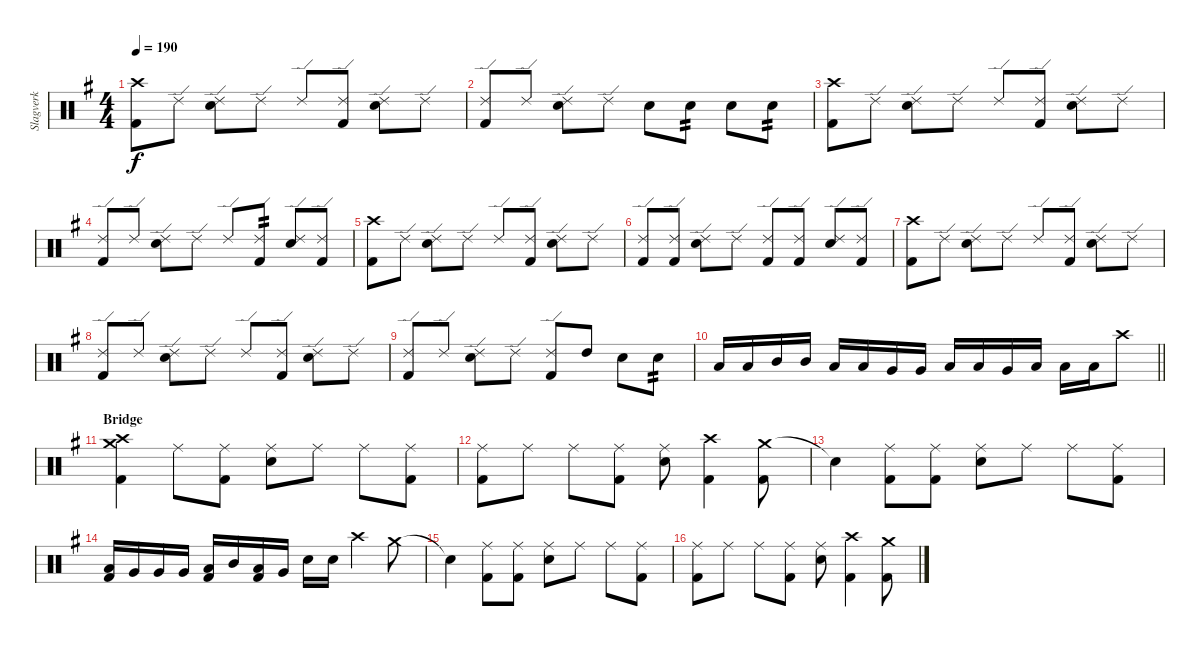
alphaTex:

\track ("Slagverk" "Slagverk") {instrument percussion}
\staff {score}
\articulation defaults
\ts (4 4)
\tempo 190
\clef neutral
\ks g
("Crash high (hit)" "Kick (hit) 2").8{dy f} "Ride (edge) 2".8 ("Ride (edge) 2" "Electric Snare (hit)").8 "Ride (edge) 2".8 "Ride (edge) 2".8 ("Ride (edge) 2" "Kick (hit) 2").8 ("Ride (edge) 2" "Electric Snare (hit)").8 "Ride (edge) 2".8 |
("Ride (edge) 2" "Kick (hit) 2").8 "Ride (edge) 2".8 ("Ride (edge) 2" "Electric Snare (hit)").8 "Ride (edge) 2".8 "Electric Snare (hit)".8 "Electric Snare (hit)".8{tp 2} "Electric Snare (hit)".8 "Electric Snare (hit)".8{tp 2} |
("Crash high (hit)" "Kick (hit) 2").8 "Ride (edge) 2".8 ("Ride (edge) 2" "Electric Snare (hit)").8 "Ride (edge) 2".8 "Ride (edge) 2".8 ("Ride (edge) 2" "Kick (hit) 2").8 ("Ride (edge) 2" "Electric Snare (hit)").8 "Ride (edge) 2".8 |
("Ride (edge) 2" "Kick (hit) 2").8 "Ride (edge) 2".8 ("Ride (edge) 2" "Electric Snare (hit)").8 "Ride (edge) 2".8 "Ride (edge) 2".8 ("Ride (edge) 2" "Kick (hit) 2").8{tp 2} ("Ride (edge) 2" "Electric Snare (hit)").8 ("Ride (edge) 2" "Kick (hit) 2").8 |
("Crash high (hit)" "Kick (hit) 2").8 "Ride (edge) 2".8 ("Ride (edge) 2" "Electric Snare (hit)").8 "Ride (edge) 2".8 "Ride (edge) 2".8 ("Ride (edge) 2" "Kick (hit) 2").8 ("Ride (edge) 2" "Electric Snare (hit)").8 "Ride (edge) 2".8 |
("Ride (edge) 2" "Kick (hit) 2").8 ("Ride (edge) 2" "Kick (hit) 2").8 ("Ride (edge) 2" "Electric Snare (hit)").8 "Ride (edge) 2".8 ("Ride (edge) 2" "Kick (hit) 2").8 ("Ride (edge) 2" "Kick (hit) 2").8 ("Ride (edge) 2" "Electric Snare (hit)").8 ("Ride (edge) 2" "Kick (hit) 2").8 |
("Crash high (hit)" "Kick (hit) 2").8 "Ride (edge) 2".8 ("Ride (edge) 2" "Electric Snare (hit)").8 "Ride (edge) 2".8 "Ride (edge) 2".8 ("Ride (edge) 2" "Kick (hit) 2").8 ("Ride (edge) 2" "Electric Snare (hit)").8 "Ride (edge) 2".8 |
("Ride (edge) 2" "Kick (hit) 2").8 "Ride (edge) 2".8 ("Ride (edge) 2" "Electric Snare (hit)").8 "Ride (edge) 2".8 "Ride (edge) 2".8 ("Ride (edge) 2" "Kick (hit) 2").8 ("Ride (edge) 2" "Electric Snare (hit)").8 "Ride (edge) 2".8 |
("Ride (edge) 2" "Kick (hit) 2").8 "Ride (edge) 2".8 ("Ride (edge) 2" "Electric Snare (hit)").8 "Ride (edge) 2".8 ("Ride (edge) 2" "Kick (hit) 2").8 "High Tom (hit)".8 "Electric Snare (hit)".8 "Electric Snare (hit)".8{tp 2} |
\barLineRight lightlight "Low Tom (hit)".16 "Low Tom (hit)".16 "Mid Tom (hit)".16 "Mid Tom (hit)".16 "Low Tom (hit)".16 "Low Tom (hit)".16 "Very Low Tom (hit)".16 "Very Low Tom (hit)".16 "Low Tom (hit)".16 "Low Tom (hit)".16 "Very Low Tom (hit)".16 "Low Floor Tom (hit)".16 "Low Floor Tom (hit)".16 "Low Floor Tom (hit)".16 "Crash high (hit)".8
|
\section ("" "Bridge")
("Crash high (hit)" "Crash medium (hit)" "Kick (hit) 2").4 "Ride (middle)".8 ("Ride (middle)" "Kick (hit) 2").8 ("Ride (middle)" "Electric Snare (hit)").8 "Ride (middle)".8 "Ride (middle)".8 ("Ride (middle)" "Kick (hit) 2").8 |
("Ride (middle)" "Kick (hit) 2").8 "Ride (middle)".8 "Ride (middle)".8 ("Ride (middle)" "Kick (hit) 2").8 ("Ride (middle)" "Electric Snare (hit)").8 ("Crash high (hit)" "Kick (hit) 2").4 ("Crash medium (hit)" "Kick (hit) 2").8 |
"Snare (hit)"{t}.4 ("Ride (middle)" "Kick (hit) 2").8 ("Ride (middle)" "Kick (hit) 2").8 ("Ride (middle)" "Electric Snare (hit)").8 "Ride (middle)".8 "Ride (middle)".8 ("Ride (middle)" "Kick (hit) 2").8 |
("Low Tom (hit)" "Kick (hit) 2").16 "Very Low Tom (hit)".16 "Very Low Tom (hit)".16 "Very Low Tom (hit)".16 ("Low Tom (hit)" "Kick (hit) 2").16 "Mid Tom (hit)".16 ("Low Tom (hit)" "Kick (hit) 2").16 "Very Low Tom (hit)".16 "Electric Snare (hit)".16 "Electric Snare (hit)".16 "Crash high (hit)".4 "Crash medium (hit)".8 |
"Snare (hit)"{t}.4 ("Ride (middle)" "Kick (hit) 2").8 ("Ride (middle)" "Kick (hit) 2").8 ("Ride (middle)" "Electric Snare (hit)").8 "Ride (middle)".8 "Ride (middle)".8 ("Ride (middle)" "Kick (hit) 2").8 |
("Ride (middle)" "Kick (hit) 2").8 "Ride (middle)".8 "Ride (middle)".8 ("Ride (middle)" "Kick (hit) 2").8 ("Ride (middle)" "Electric Snare (hit)").8 ("Crash high (hit)" "Kick (hit) 2").4 ("Crash medium (hit)" "Kick (hit) 2").8
